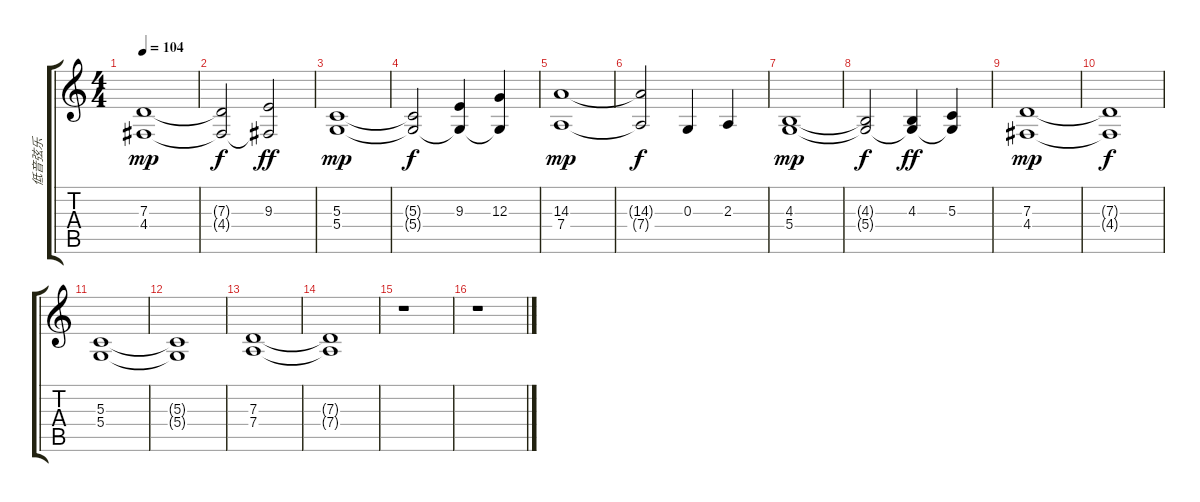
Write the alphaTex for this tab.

\track ("低音弦乐" "低音弦乐") {instrument stringensemble1}
\staff {score tabs}
\tuning (E4 B3 G3 D3 A2 E2) {hide}
\ts (4 4)
\tempo 104
\clef g2
\ks c
(7.3 4.4).1{dy mp} |
(7.3{t} 4.4{t}).2{dy f} (9.3 4.4{t}).2{dy ff} |
(5.3 5.4).1{dy mp} |
(5.3{t} 5.4{t}).2{dy f} (9.3 5.4{t}).4 (12.3 5.4{t}).4 |
(14.3 7.4).1{dy mp} |
(14.3{t} 7.4{t}).2{dy f} 0.3.4 2.3.4 |
(4.3 5.4).1{dy mp} |
(4.3{t} 5.4{t}).2{dy f} (4.3 5.4{t}).4{dy ff} (5.3 5.4{t}).4 |
(7.3 4.4).1{dy mp} |
(7.3{t} 4.4{t}).1{dy f} |
(5.3 5.4).1 |
(5.3{t} 5.4{t}).1 |
(7.3 7.4).1 |
(7.3{t} 7.4{t}).1 |
r.1 |
r.1
